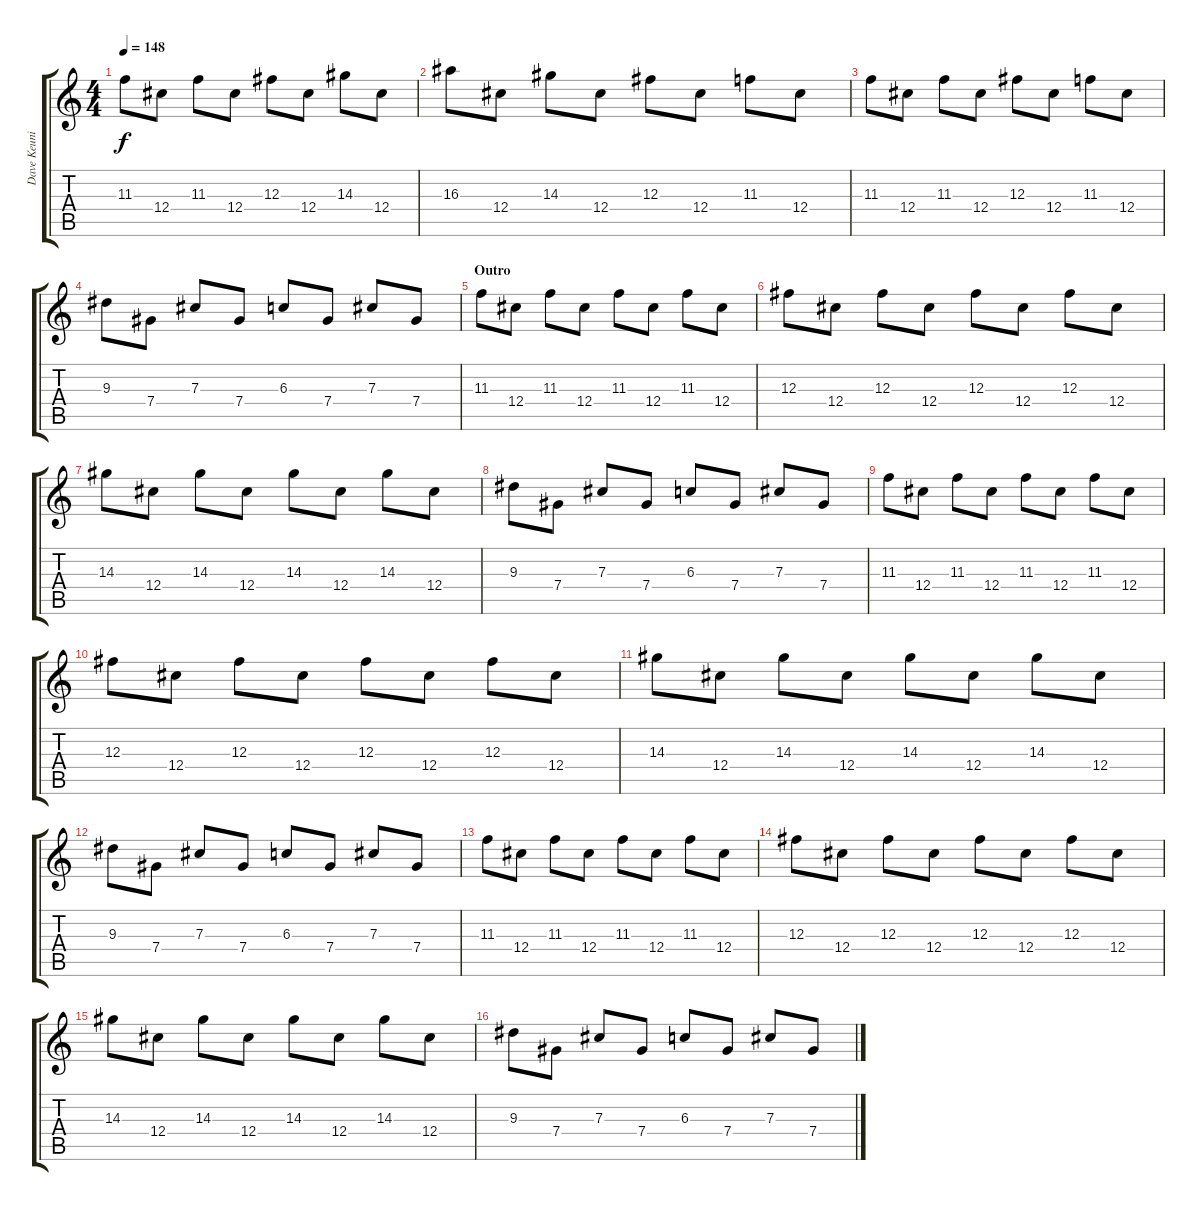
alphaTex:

\track ("Dave Keuning - Lead Guitar (Right)" "Dave Keuni") {instrument overdrivenguitar}
\staff {score tabs}
\tuning (Eb4 Bb3 Gb3 Db3 Ab2 Eb2) {hide}
\ts (4 4)
\tempo 148
\clef g2
\ks c
11.3.8{dy f} 12.4.8 11.3.8 12.4.8 12.3.8 12.4.8 14.3.8 12.4.8 |
16.3.8 12.4.8 14.3.8 12.4.8 12.3.8 12.4.8 11.3.8 12.4.8 |
11.3.8 12.4.8 11.3.8 12.4.8 12.3.8 12.4.8 11.3.8 12.4.8 |
9.3.8 7.4.8 7.3.8 7.4.8 6.3.8 7.4.8 7.3.8 7.4.8 |
\section ("" "Outro")
11.3.8 12.4.8 11.3.8 12.4.8 11.3.8 12.4.8 11.3.8 12.4.8 |
12.3.8 12.4.8 12.3.8 12.4.8 12.3.8 12.4.8 12.3.8 12.4.8 |
14.3.8 12.4.8 14.3.8 12.4.8 14.3.8 12.4.8 14.3.8 12.4.8 |
9.3.8 7.4.8 7.3.8 7.4.8 6.3.8 7.4.8 7.3.8 7.4.8 |
11.3.8 12.4.8 11.3.8 12.4.8 11.3.8 12.4.8 11.3.8 12.4.8 |
12.3.8 12.4.8 12.3.8 12.4.8 12.3.8 12.4.8 12.3.8 12.4.8 |
14.3.8 12.4.8 14.3.8 12.4.8 14.3.8 12.4.8 14.3.8 12.4.8 |
9.3.8 7.4.8 7.3.8 7.4.8 6.3.8 7.4.8 7.3.8 7.4.8 |
11.3.8 12.4.8 11.3.8 12.4.8 11.3.8 12.4.8 11.3.8 12.4.8 |
12.3.8 12.4.8 12.3.8 12.4.8 12.3.8 12.4.8 12.3.8 12.4.8 |
14.3.8 12.4.8 14.3.8 12.4.8 14.3.8 12.4.8 14.3.8 12.4.8 |
9.3.8 7.4.8 7.3.8 7.4.8 6.3.8 7.4.8 7.3.8 7.4.8
